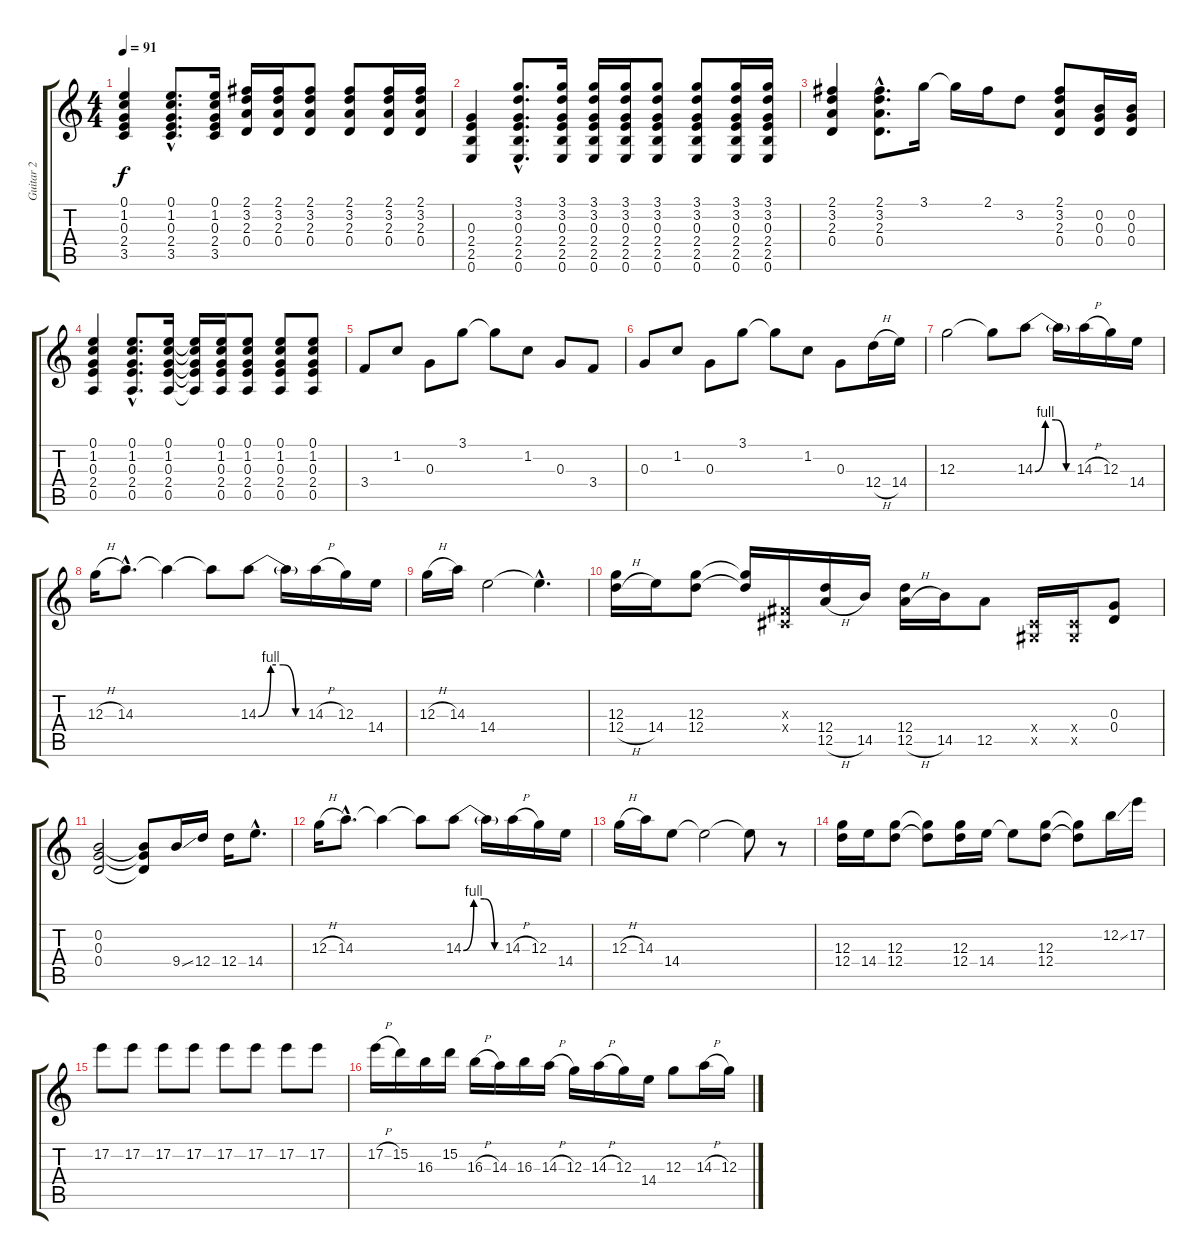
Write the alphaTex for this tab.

\track ("Guitar 2" "Guitar 2") {instrument distortionguitar}
\staff {score tabs}
\tuning (E4 B3 G3 D3 A2 E2) {hide}
\ts (4 4)
\tempo 91
\clef g2
\ks c
(0.1 1.2 0.3 2.4 3.5).4{dy f} (0.1{hac} 1.2{hac} 0.3{hac} 2.4{hac} 3.5{hac}).8{d} (0.1 1.2 0.3 2.4 3.5).16 (2.1 3.2 2.3 0.4).16 (2.1 3.2 2.3 0.4).16 (2.1 3.2 2.3 0.4).8 (2.1 3.2 2.3 0.4).8 (2.1 3.2 2.3 0.4).16 (2.1 3.2 2.3 0.4).16 |
(0.3 2.4 2.5 0.6).4 (3.1{hac} 3.2{hac} 0.3{hac} 2.4{hac} 2.5{hac} 0.6{hac}).8{d} (3.1 3.2 0.3 2.4 2.5 0.6).16 (3.1 3.2 0.3 2.4 2.5 0.6).16 (3.1 3.2 0.3 2.4 2.5 0.6).16 (3.1 3.2 0.3 2.4 2.5 0.6).8 (3.1 3.2 0.3 2.4 2.5 0.6).8 (3.1 3.2 0.3 2.4 2.5 0.6).16 (3.1 3.2 0.3 2.4 2.5 0.6).16 |
(2.1 3.2 2.3 0.4).4 (2.1{hac} 3.2{hac} 2.3{hac} 0.4{hac}).8{d} 3.1.16 3.1{t}.16 2.1.16 3.2.8 (2.1 3.2 2.3 0.4).8 (0.2 0.3 0.4).16 (0.2 0.3 0.4).16 |
(0.1 1.2 0.3 2.4 0.5).4 (0.1{hac} 1.2{hac} 0.3{hac} 2.4{hac} 0.5{hac}).8{d} (0.1 1.2 0.3 2.4 0.5).16 (0.1{t} 1.2{t} 0.3{t} 2.4{t} 0.5{t}).16 (0.1 1.2 0.3 2.4 0.5).16 (0.1 1.2 0.3 2.4 0.5).8 (0.1 1.2 0.3 2.4 0.5).8 (0.1 1.2 0.3 2.4 0.5).8 |
3.4.8 1.2.8 0.3.8 3.1.8 3.1{t}.8 1.2.8 0.3.8 3.4.8 |
0.3.8 1.2.8 0.3.8 3.1.8 3.1{t}.8 1.2.8 0.3.8 12.4{h}.16 14.4.16 |
12.3.2 12.3{t}.8 14.3{be (custom 0 0 15 4 30 4 45 0 60 0)}.8 14.3{t}.16 14.3{h}.16 12.3.16 14.4.16 |
12.3{h}.16 14.3{hac}.8{d} 14.3{t}.4 14.3{t}.8 14.3{be (custom 0 0 15 4 30 4 45 0 60 0)}.8 14.3{t}.16 14.3{h}.16 12.3.16 14.4.16 |
12.3{h}.16 14.3.16 14.4.2 14.4{hac t}.4{d} |
(12.3 12.4{h}).16 14.4.16 (12.3 12.4).8 (12.3{t} 12.4{t}).16 (-1.3{x} -1.4{x}).16 (12.4 12.5{h}).16 14.5.16 (12.4 12.5{h}).16 14.5.16 12.5.8 (-1.4{x} -1.5{x}).16 (-1.4{x} -1.5{x}).16 (0.3 0.4).8 |
(0.2 0.3 0.4).2 (0.2{t} 0.3{t} 0.4{t}).8 9.4{ss}.16 12.4.16 12.4.16 14.4{hac}.8{d} |
12.3{h}.16 14.3{hac}.8{d} 14.3{t}.4 14.3{t}.8 14.3{be (custom 0 0 15 4 30 4 45 0 60 0)}.8 14.3{t}.16 14.3{h}.16 12.3.16 14.4.16 |
12.3{h}.16 14.3.16 14.4.8 14.4{t}.2 14.4{t}.8 r.8 |
(12.3 12.4).16 14.4.16 (12.3 12.4).8 (12.3{t} 12.4{t}).8 (12.3 12.4).16 14.4.16 14.4{t}.8 (12.3 12.4).8 (12.3{t} 12.4{t}).8 12.2{ss}.16 17.2.16 |
17.2.8 17.2.8 17.2.8 17.2.8 17.2.8 17.2.8 17.2.8 17.2.8 |
17.2{h}.16 15.2.16 16.3.16 15.2.16 16.3{h}.16 14.3.16 16.3.16 14.3{h}.16 12.3.16 14.3{h}.16 12.3.16 14.4.16 12.3.8 14.3{h}.16 12.3.16
